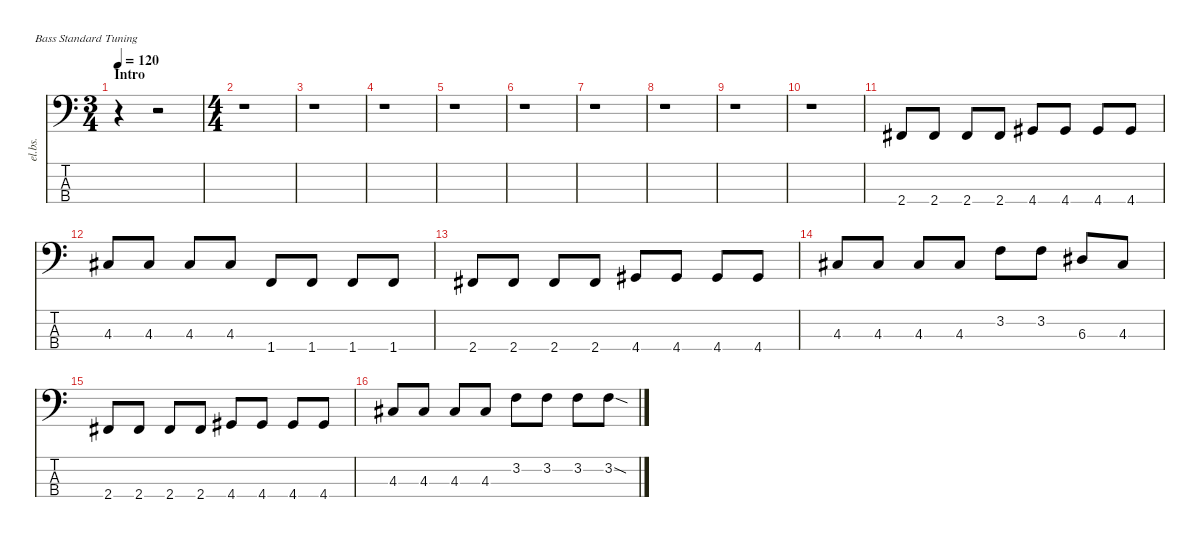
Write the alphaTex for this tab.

\defaultSystemsLayout 4
\hideDynamics
\bracketExtendMode nobrackets
\track ("Electric Bass" "el.bs.") {mute instrument electricbassfinger}
\staff {score tabs}
\tuning (G2 D2 A1 E1)
\ts (3 4)
\beaming (8 2 2 2)
\section ("" "Intro")
\tempo 120
\clef f4
\ks c
r.4{dy mf instrument electricbassfinger beam Down} r.2{beam Down} |
\ts (4 4)
\beaming (8 2 2 2 2)
r.1{beam Down} |
r.1{beam Down} |
r.1{beam Down} |
r.1{beam Down} |
r.1{beam Down} |
r.1{beam Down} |
r.1{beam Down} |
r.1{beam Down} |
r.1{beam Down} |
2.4{acc #}.8{beam Up} 2.4{acc #}.8{beam Up} 2.4{acc #}.8{beam Up} 2.4{acc #}.8{beam Up} 4.4{acc #}.8{beam Up} 4.4{acc #}.8{beam Up} 4.4{acc #}.8{beam Up} 4.4{acc #}.8{beam Up} |
4.3{acc #}.8{beam Up} 4.3{acc #}.8{beam Up} 4.3{acc #}.8{beam Up} 4.3{acc #}.8{beam Up} 1.4.8{beam Up} 1.4.8{beam Up} 1.4.8{beam Up} 1.4.8{beam Up} |
2.4{acc #}.8{beam Up} 2.4{acc #}.8{beam Up} 2.4{acc #}.8{beam Up} 2.4{acc #}.8{beam Up} 4.4{acc #}.8{beam Up} 4.4{acc #}.8{beam Up} 4.4{acc #}.8{beam Up} 4.4{acc #}.8{beam Up} |
4.3{acc #}.8{beam Up} 4.3{acc #}.8{beam Up} 4.3{acc #}.8{beam Up} 4.3{acc #}.8{beam Up} 3.2.8{beam Down} 3.2.8{beam Down} 6.3{acc #}.8{beam Up} 4.3{acc #}.8{beam Up} |
2.4{acc #}.8{beam Up} 2.4{acc #}.8{beam Up} 2.4{acc #}.8{beam Up} 2.4{acc #}.8{beam Up} 4.4{acc #}.8{beam Up} 4.4{acc #}.8{beam Up} 4.4{acc #}.8{beam Up} 4.4{acc #}.8{beam Up} |
4.3{acc #}.8{beam Up} 4.3{acc #}.8{beam Up} 4.3{acc #}.8{beam Up} 4.3{acc #}.8{beam Up} 3.2.8{beam Down} 3.2.8{beam Down} 3.2.8{beam Down} 3.2{sod}.8{beam Down}
